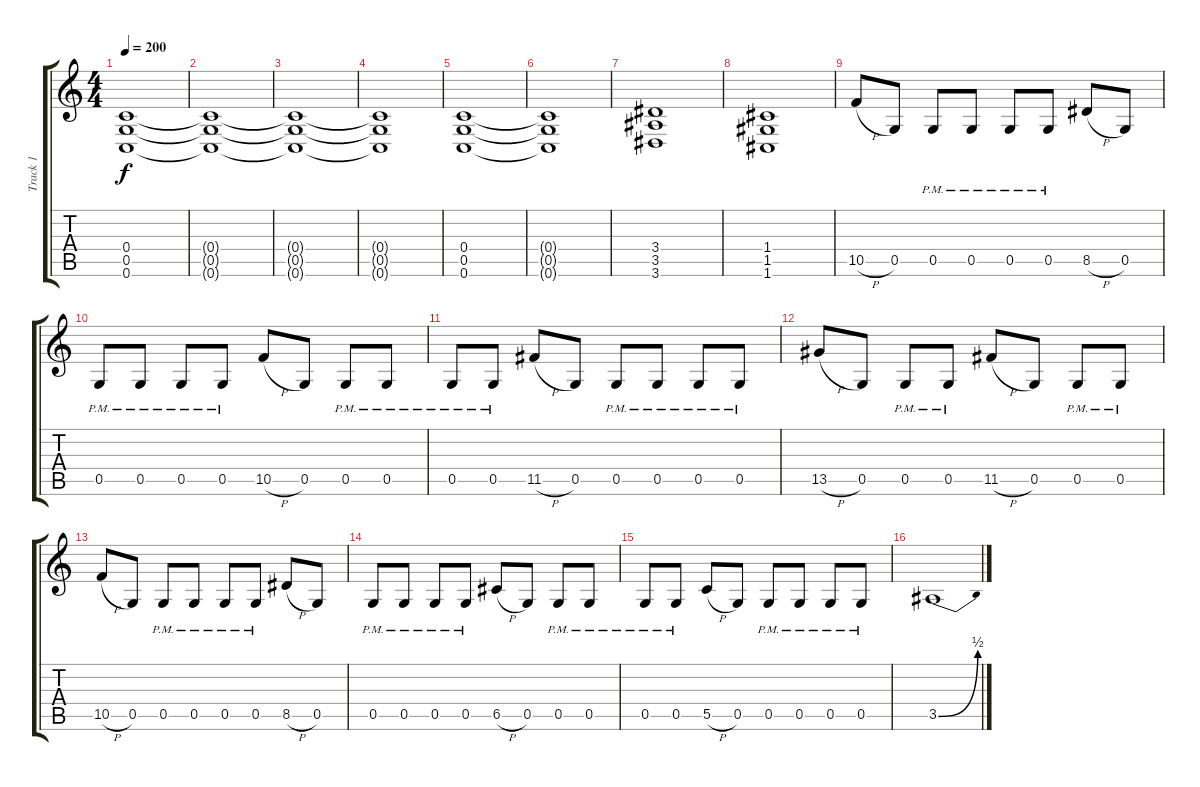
\track ("Track 1" "Track 1") {instrument overdrivenguitar}
\staff {score tabs}
\tuning (D4 A3 F3 C3 G2 C2) {hide}
\ts (4 4)
\tempo 200
\clef g2
\ks c
(0.4 0.5 0.6).1{dy f} |
(0.4{t} 0.5{t} 0.6{t}).1 |
(0.4{t} 0.5{t} 0.6{t}).1 |
(0.4{t} 0.5{t} 0.6{t}).1 |
(0.4 0.5 0.6).1 |
(0.4{t} 0.5{t} 0.6{t}).1 |
(3.4 3.5 3.6).1 |
(1.4 1.5 1.6).1 |
10.5{h}.8 0.5.8 0.5{pm}.8 0.5{pm}.8 0.5{pm}.8 0.5{pm}.8 8.5{h}.8 0.5.8 |
0.5{pm}.8 0.5{pm}.8 0.5{pm}.8 0.5{pm}.8 10.5{h}.8 0.5.8 0.5{pm}.8 0.5{pm}.8 |
0.5{pm}.8 0.5{pm}.8 11.5{h}.8 0.5.8 0.5{pm}.8 0.5{pm}.8 0.5{pm}.8 0.5{pm}.8 |
13.5{h}.8 0.5.8 0.5{pm}.8 0.5{pm}.8 11.5{h}.8 0.5.8 0.5{pm}.8 0.5{pm}.8 |
10.5{h}.8 0.5.8 0.5{pm}.8 0.5{pm}.8 0.5{pm}.8 0.5{pm}.8 8.5{h}.8 0.5.8 |
0.5{pm}.8 0.5{pm}.8 0.5{pm}.8 0.5{pm}.8 6.5{h}.8 0.5.8 0.5{pm}.8 0.5{pm}.8 |
0.5{pm}.8 0.5{pm}.8 5.5{h}.8 0.5.8 0.5{pm}.8 0.5{pm}.8 0.5{pm}.8 0.5{pm}.8 |
3.5{be (bend 0 0 60 2)}.1
